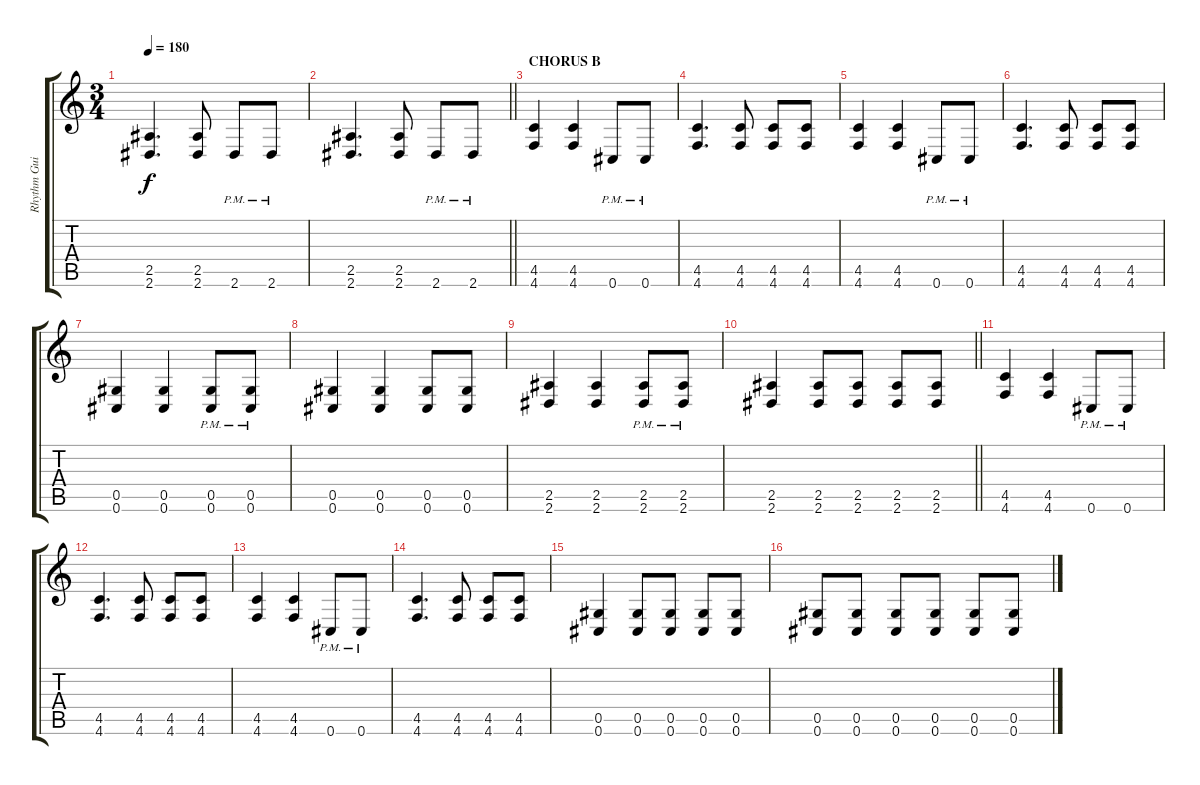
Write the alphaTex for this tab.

\track ("Rhythm Guitar" "Rhythm Gui") {instrument overdrivenguitar}
\staff {score tabs}
\tuning (Eb4 Bb3 Gb3 Db3 Ab2 Db2) {hide}
\ts (3 4)
\tempo 180
\clef g2
\ks c
(2.5 2.6).4{d dy f} (2.5 2.6).8 2.6{pm}.8 2.6{pm}.8 |
\barLineRight lightlight
(2.5 2.6).4{d} (2.5 2.6).8 2.6{pm}.8 2.6{pm}.8 |
\section ("" "CHORUS B")
(4.5 4.6).4 (4.5 4.6).4 0.6{pm}.8 0.6{pm}.8 |
(4.5 4.6).4{d} (4.5 4.6).8 (4.5 4.6).8 (4.5 4.6).8 |
(4.5 4.6).4 (4.5 4.6).4 0.6{pm}.8 0.6{pm}.8 |
(4.5 4.6).4{d} (4.5 4.6).8 (4.5 4.6).8 (4.5 4.6).8 |
(0.5 0.6).4 (0.5 0.6).4 (0.5{pm} 0.6{pm}).8 (0.5{pm} 0.6{pm}).8 |
(0.5 0.6).4 (0.5 0.6).4 (0.5 0.6).8 (0.5 0.6).8 |
(2.5 2.6).4 (2.5 2.6).4 (2.5{pm} 2.6{pm}).8 (2.5{pm} 2.6{pm}).8 |
\barLineRight lightlight
(2.5 2.6).4 (2.5 2.6).8 (2.5 2.6).8 (2.5 2.6).8 (2.5 2.6).8 |
\section ("" "")
(4.5 4.6).4 (4.5 4.6).4 0.6{pm}.8 0.6{pm}.8 |
(4.5 4.6).4{d} (4.5 4.6).8 (4.5 4.6).8 (4.5 4.6).8 |
(4.5 4.6).4 (4.5 4.6).4 0.6{pm}.8 0.6{pm}.8 |
(4.5 4.6).4{d} (4.5 4.6).8 (4.5 4.6).8 (4.5 4.6).8 |
(0.5 0.6).4 (0.5 0.6).8 (0.5 0.6).8 (0.5 0.6).8 (0.5 0.6).8 |
(0.5 0.6).8 (0.5 0.6).8 (0.5 0.6).8 (0.5 0.6).8 (0.5 0.6).8 (0.5 0.6).8
